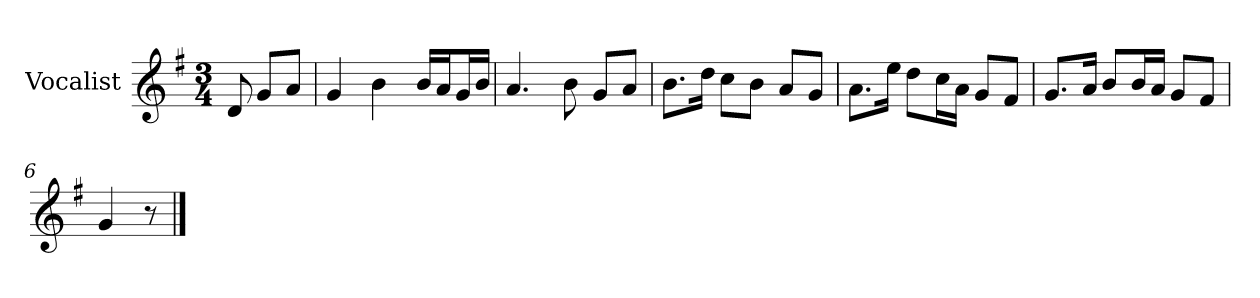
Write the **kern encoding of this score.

**kern
*part1
*staff1
*I"Vocalist
*k[f#]
*G:
*M3/4
=
8d
8gL
8aJ
=1
4g
4b
16bLL
16aJ
16gL
16bJJ
=2
4.a
8b
8gL
8aJ
=3
8.bL
16ddJk
8ccL
8bJ
8aL
8gJ
=4
8.aL
16eeJk
8ddL
16ccL
16aJJ
8gL
8f#J
=5
8.gL
16aJk
8bL
16bL
16aJJ
8gL
8f#J
=6
4g
8r
==
*-
